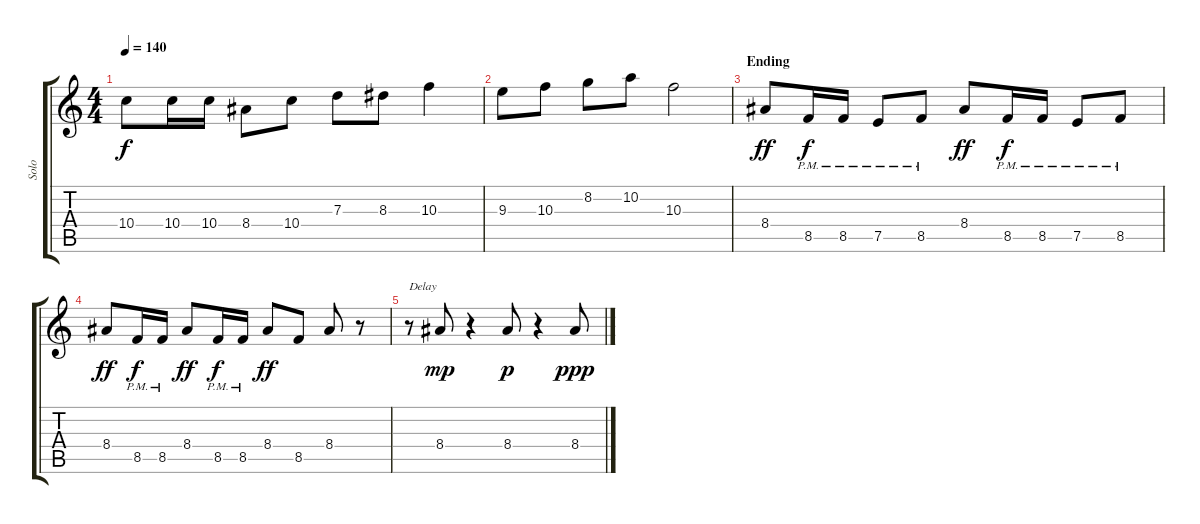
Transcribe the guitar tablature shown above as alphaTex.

\track ("Solo" "Solo") {instrument distortionguitar}
\staff {score tabs}
\tuning (E4 B3 G3 D3 A2 E2) {hide}
\ts (4 4)
\tempo 140
\clef g2
\ks c
10.4.8{dy f} 10.4.16 10.4.16 8.4.8 10.4.8 7.3.8 8.3.8 10.3.4 |
9.3.8 10.3.8 8.2.8 10.2.8 10.3.2 |
\section ("" "Ending")
8.4.8{dy ff} 8.5{pm}.16{dy f} 8.5{pm}.16 7.5{pm}.8 8.5{pm}.8 8.4.8{dy ff} 8.5{pm}.16{dy f} 8.5{pm}.16 7.5{pm}.8 8.5{pm}.8 |
8.4.8{dy ff} 8.5{pm}.16{dy f} 8.5{pm}.16 8.4.8{dy ff} 8.5{pm}.16{dy f} 8.5{pm}.16 8.4.8{dy ff} 8.5.8 8.4.8 r.8 |
r.8{txt "Delay"} 8.4.8{dy mp} r.4 8.4.8{dy p} r.4 8.4.8{dy ppp}
